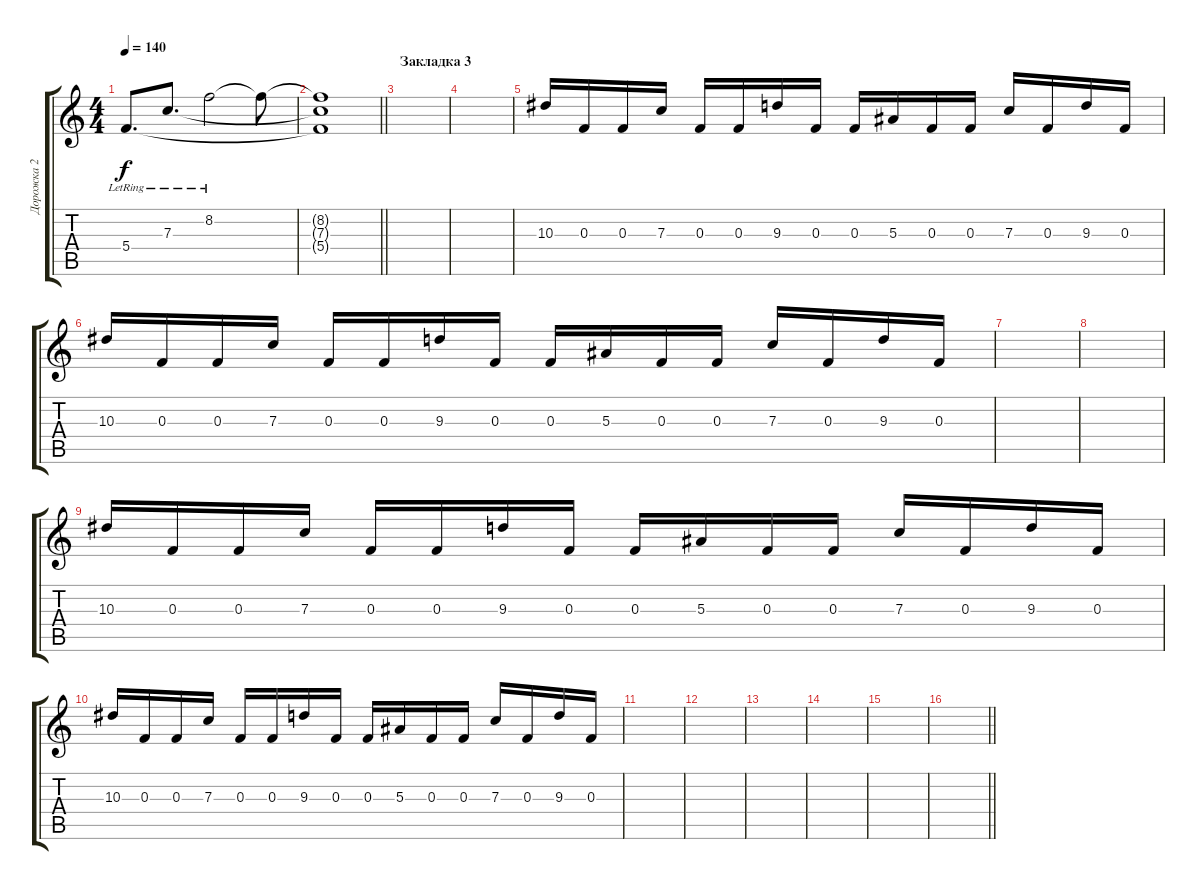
\track ("Дорожка 2" "Дорожка 2") {instrument overdrivenguitar}
\staff {score tabs}
\tuning (D4 A3 F3 C3 G2 C2) {hide}
\ts (4 4)
\tempo 140
\clef g2
\ks c
5.4{lr}.8{d dy f} 7.3{lr}.8{d} 8.2{lr}.2 8.2{t}.8 |
\barLineRight lightlight
(8.2{t} 7.3{t} 5.4{t}).1 |
\section ("" "Закладка 3")
|
|
10.3.16 0.3.16 0.3.16 7.3.16 0.3.16 0.3.16 9.3.16 0.3.16 0.3.16 5.3.16 0.3.16 0.3.16 7.3.16 0.3.16 9.3.16 0.3.16 |
10.3.16 0.3.16 0.3.16 7.3.16 0.3.16 0.3.16 9.3.16 0.3.16 0.3.16 5.3.16 0.3.16 0.3.16 7.3.16 0.3.16 9.3.16 0.3.16 |
|
|
10.3.16 0.3.16 0.3.16 7.3.16 0.3.16 0.3.16 9.3.16 0.3.16 0.3.16 5.3.16 0.3.16 0.3.16 7.3.16 0.3.16 9.3.16 0.3.16 |
10.3.16 0.3.16 0.3.16 7.3.16 0.3.16 0.3.16 9.3.16 0.3.16 0.3.16 5.3.16 0.3.16 0.3.16 7.3.16 0.3.16 9.3.16 0.3.16 |
|
|
|
|
|
\barLineRight lightlight
